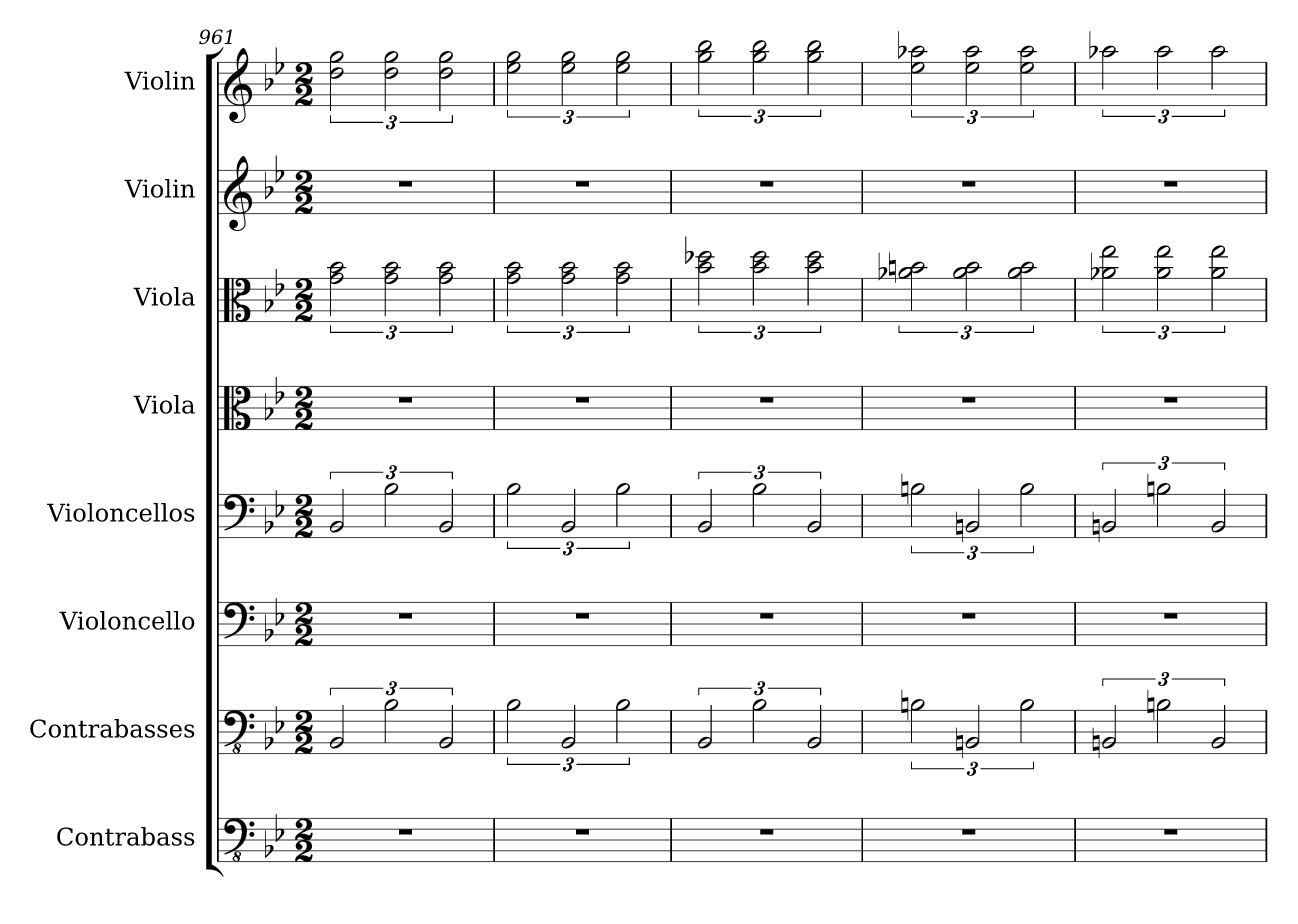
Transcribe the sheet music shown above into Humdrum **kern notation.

**kern	**kern	**kern	**kern	**kern	**kern	**kern	**kern
*part8	*part7	*part6	*part5	*part4	*part3	*part2	*part1
*staff8	*staff7	*staff6	*staff5	*staff4	*staff3	*staff2	*staff1
*I"Contrabass	*I"Contrabasses	*I"Violoncello	*I"Violoncellos	*I"Viola	*I"Viola	*I"Violin	*I"Violin
*I'Cb.	*I'Cbs.	*I'Vc.	*I'Vcs.	*I'Vla.	*I'Vla.	*I'Vln.	*I'Vln.
*clefFv4	*clefFv4	*clefF4	*clefF4	*clefC3	*clefC3	*clefG2	*clefG2
*ITrd7c12	*	*	*	*	*	*	*
*k[b-e-]	*k[b-e-]	*k[b-e-]	*k[b-e-]	*k[b-e-]	*k[b-e-]	*k[b-e-]	*k[b-e-]
*M2/2	*M2/2	*M2/2	*M2/2	*M2/2	*M2/2	*M2/2	*M2/2
=961	=961	=961	=961	=961	=961	=961	=961
1r	3BBB-/	1r	3BB-/	1r	3g\ 3b-\	1r	3dd\ 3gg\
.	3BB-\	.	3B-\	.	3g\ 3b-\	.	3dd\ 3gg\
.	3BBB-/	.	3BB-/	.	3g\ 3b-\	.	3dd\ 3gg\
=962	=962	=962	=962	=962	=962	=962	=962
1r	3BB-\	1r	3B-\	1r	3g\ 3b-\	1r	3ee-\ 3gg\
.	3BBB-/	.	3BB-/	.	3g\ 3b-\	.	3ee-\ 3gg\
.	3BB-\	.	3B-\	.	3g\ 3b-\	.	3ee-\ 3gg\
!!LO:PB:g=z
=963	=963	=963	=963	=963	=963	=963	=963
1r	3BBB-/	1r	3BB-/	1r	3b-\ 3dd-X\	1r	3gg\ 3bb-\
.	3BB-\	.	3B-\	.	3b-\ 3dd-\	.	3gg\ 3bb-\
.	3BBB-/	.	3BB-/	.	3b-\ 3dd-\	.	3gg\ 3bb-\
=964	=964	=964	=964	=964	=964	=964	=964
1r	3BBn\	1r	3Bn\	1r	3a-X\ 3bn\	1r	3ee-\ 3aa-X\
.	3BBBn/	.	3BBn/	.	3a-\ 3b\	.	3ee-\ 3aa-\
.	3BB\	.	3B\	.	3a-\ 3b\	.	3ee-\ 3aa-\
=965	=965	=965	=965	=965	=965	=965	=965
1r	3BBBn/	1r	3BBn/	1r	3a-X\ 3ee-\	1r	3aa-X\
.	3BBn\	.	3Bn\	.	3a-\ 3ee-\	.	3aa-\
.	3BBB/	.	3BB/	.	3a-\ 3ee-\	.	3aa-\
=	=	=	=	=	=	=	=
*-	*-	*-	*-	*-	*-	*-	*-
